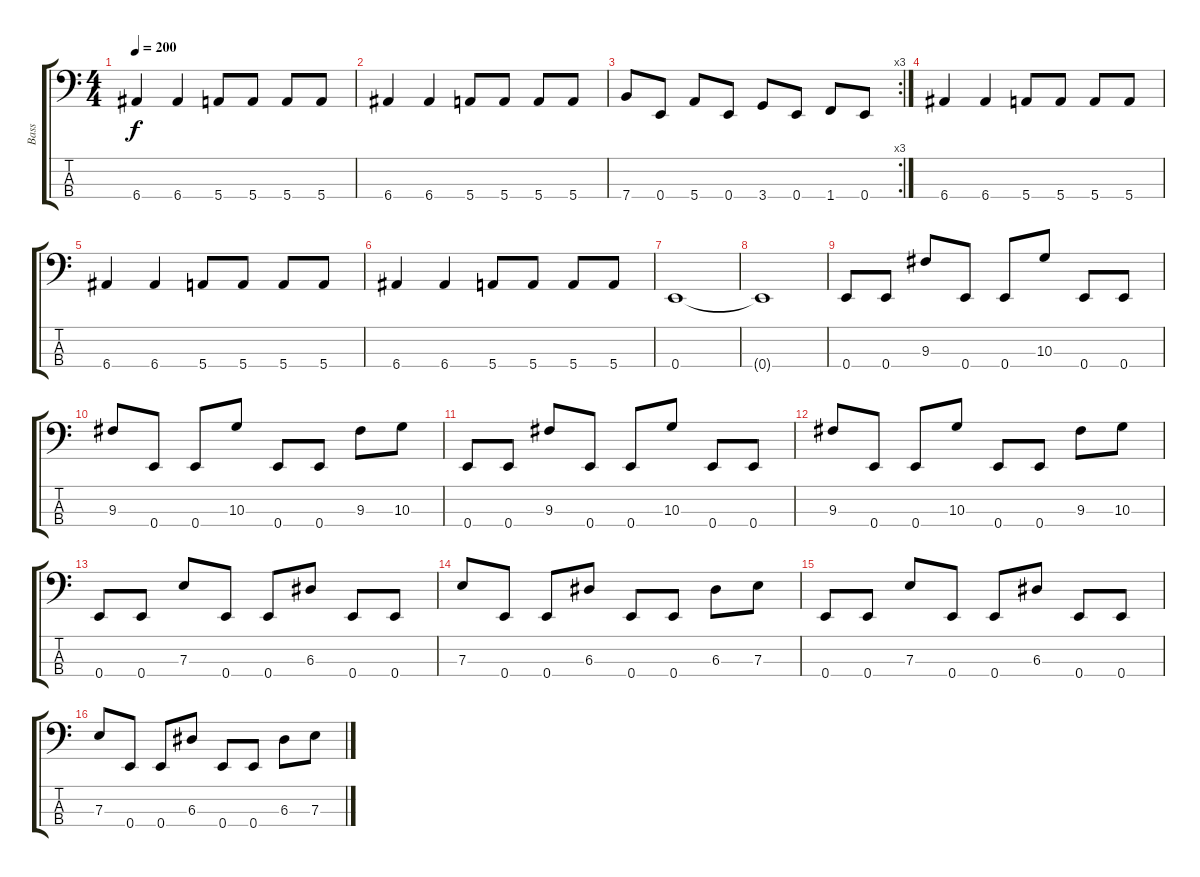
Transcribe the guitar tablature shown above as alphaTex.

\track ("Bass" "Bass") {instrument electricbasspick}
\staff {score tabs}
\tuning (G2 D2 A1 E1) {hide}
\ts (4 4)
\tempo 200
\clef f4
\ks c
6.4.4{dy f} 6.4.4 5.4.8 5.4.8 5.4.8 5.4.8 |
6.4.4 6.4.4 5.4.8 5.4.8 5.4.8 5.4.8 |
\rc 3
7.4.8 0.4.8 5.4.8 0.4.8 3.4.8 0.4.8 1.4.8 0.4.8 |
6.4.4 6.4.4 5.4.8 5.4.8 5.4.8 5.4.8 |
6.4.4 6.4.4 5.4.8 5.4.8 5.4.8 5.4.8 |
6.4.4 6.4.4 5.4.8 5.4.8 5.4.8 5.4.8 |
0.4.1 |
0.4{t}.1 |
0.4.8 0.4.8 9.3.8 0.4.8 0.4.8 10.3.8 0.4.8 0.4.8 |
9.3.8 0.4.8 0.4.8 10.3.8 0.4.8 0.4.8 9.3.8 10.3.8 |
0.4.8 0.4.8 9.3.8 0.4.8 0.4.8 10.3.8 0.4.8 0.4.8 |
9.3.8 0.4.8 0.4.8 10.3.8 0.4.8 0.4.8 9.3.8 10.3.8 |
0.4.8 0.4.8 7.3.8 0.4.8 0.4.8 6.3.8 0.4.8 0.4.8 |
7.3.8 0.4.8 0.4.8 6.3.8 0.4.8 0.4.8 6.3.8 7.3.8 |
0.4.8 0.4.8 7.3.8 0.4.8 0.4.8 6.3.8 0.4.8 0.4.8 |
7.3.8 0.4.8 0.4.8 6.3.8 0.4.8 0.4.8 6.3.8 7.3.8
